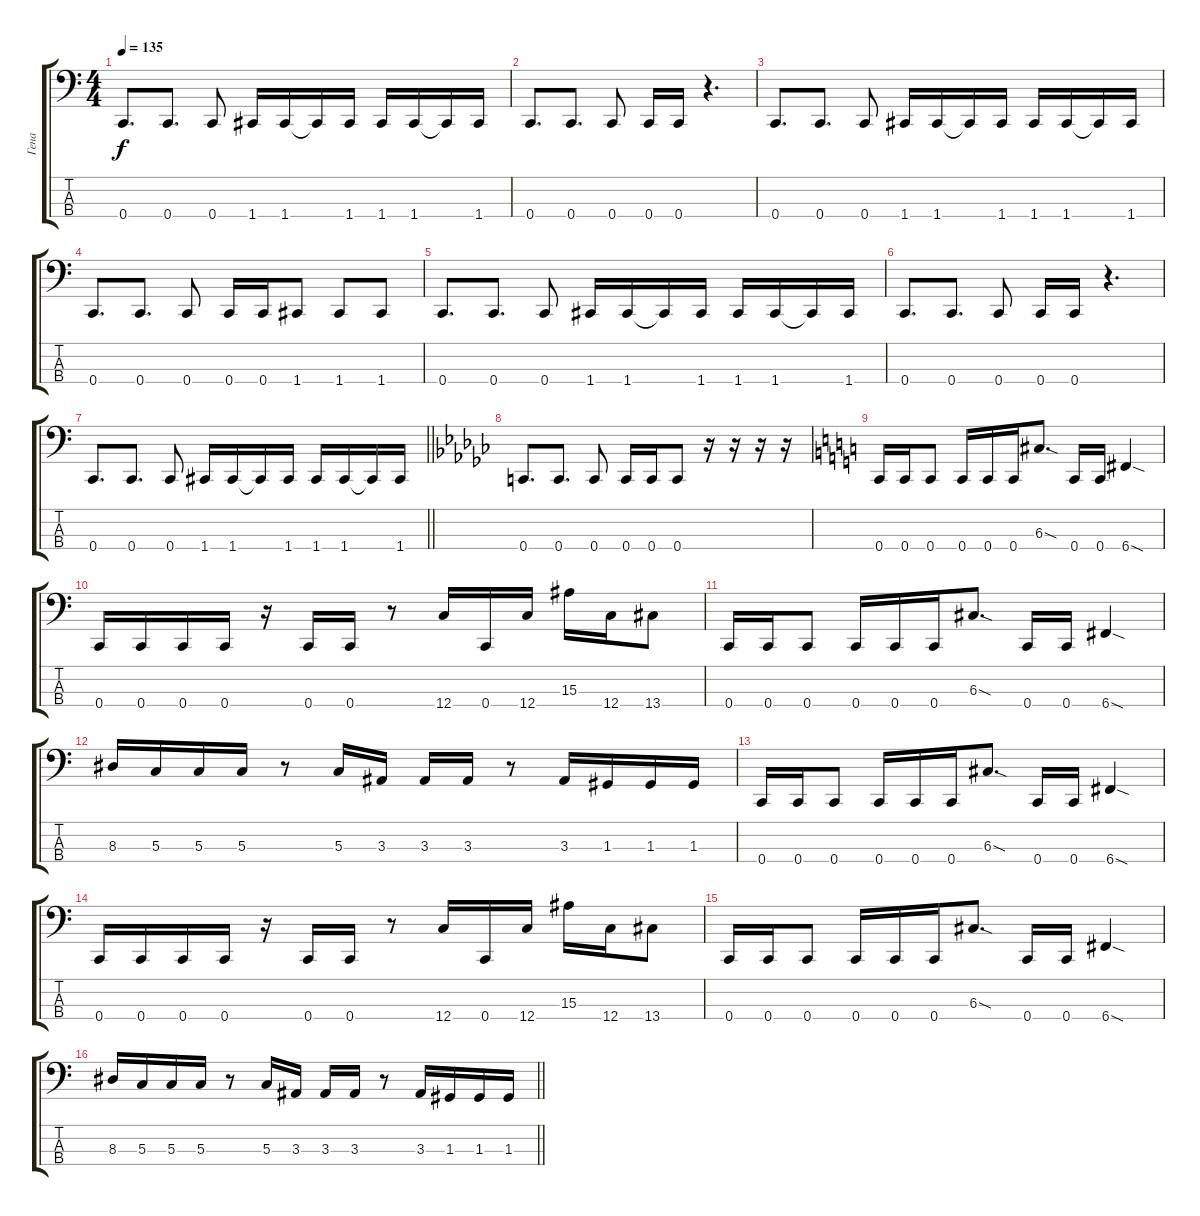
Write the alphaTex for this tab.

\track ("Гена" "Гена") {instrument electricbasspick}
\staff {score tabs}
\tuning (F2 C2 G1 C1) {hide}
\ts (4 4)
\tempo 135
\clef f4
\ks c
0.4.8{d dy f} 0.4.8{d} 0.4.8 1.4.16 1.4.16 1.4{t}.16 1.4.16 1.4.16 1.4.16 1.4{t}.16 1.4.16 |
0.4.8{d} 0.4.8{d} 0.4.8 0.4.16 0.4.16 r.4{d} |
0.4.8{d} 0.4.8{d} 0.4.8 1.4.16 1.4.16 1.4{t}.16 1.4.16 1.4.16 1.4.16 1.4{t}.16 1.4.16 |
0.4.8{d} 0.4.8{d} 0.4.8 0.4.16 0.4.16 1.4.8 1.4.8 1.4.8 |
0.4.8{d} 0.4.8{d} 0.4.8 1.4.16 1.4.16 1.4{t}.16 1.4.16 1.4.16 1.4.16 1.4{t}.16 1.4.16 |
0.4.8{d} 0.4.8{d} 0.4.8 0.4.16 0.4.16 r.4{d} |
\barLineRight lightlight
0.4.8{d} 0.4.8{d} 0.4.8 1.4.16 1.4.16 1.4{t}.16 1.4.16 1.4.16 1.4.16 1.4{t}.16 1.4.16 |
\ks ebminor
0.4.8{d} 0.4.8{d} 0.4.8 0.4.16 0.4.16 0.4.8 r.16 r.16 r.16 r.16 |
\ks c
0.4.16 0.4.16 0.4.8 0.4.16 0.4.16 0.4.16 6.3{sod}.8{d} 0.4.16 0.4.16 6.4{sod}.4 |
0.4.16 0.4.16 0.4.16 0.4.16 r.16 0.4.16 0.4.16 r.8 12.4.16 0.4.16 12.4.16 15.3.16 12.4.16 13.4.8 |
0.4.16 0.4.16 0.4.8 0.4.16 0.4.16 0.4.16 6.3{sod}.8{d} 0.4.16 0.4.16 6.4{sod}.4 |
8.3.16 5.3.16 5.3.16 5.3.16 r.8 5.3.16 3.3.16 3.3.16 3.3.16 r.8 3.3.16 1.3.16 1.3.16 1.3.16 |
0.4.16 0.4.16 0.4.8 0.4.16 0.4.16 0.4.16 6.3{sod}.8{d} 0.4.16 0.4.16 6.4{sod}.4 |
0.4.16 0.4.16 0.4.16 0.4.16 r.16 0.4.16 0.4.16 r.8 12.4.16 0.4.16 12.4.16 15.3.16 12.4.16 13.4.8 |
0.4.16 0.4.16 0.4.8 0.4.16 0.4.16 0.4.16 6.3{sod}.8{d} 0.4.16 0.4.16 6.4{sod}.4 |
\barLineRight lightlight
8.3.16 5.3.16 5.3.16 5.3.16 r.8 5.3.16 3.3.16 3.3.16 3.3.16 r.8 3.3.16 1.3.16 1.3.16 1.3.16
